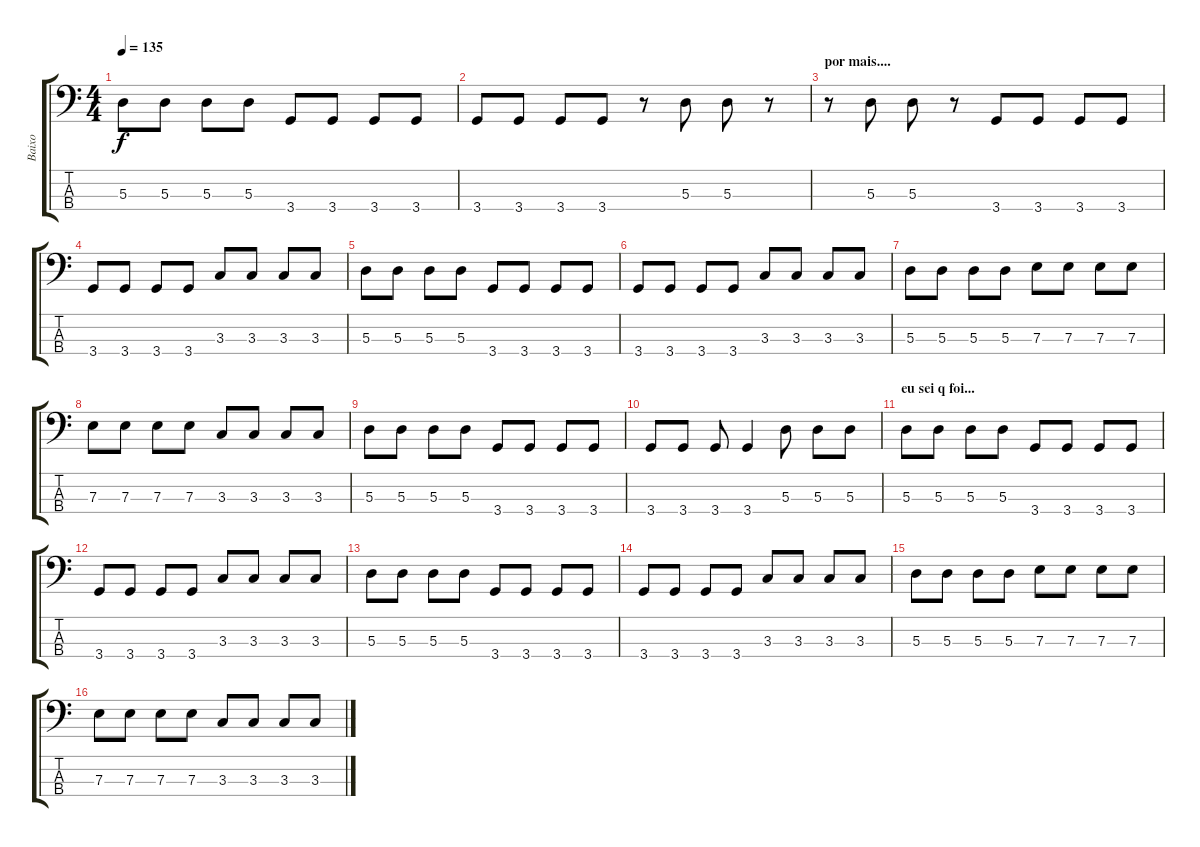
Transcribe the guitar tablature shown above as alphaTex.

\track ("Baixo" "Baixo") {instrument electricbasspick}
\staff {score tabs}
\tuning (G2 D2 A1 E1) {hide}
\ts (4 4)
\tempo 135
\clef f4
\ks c
5.3.8{dy f} 5.3.8 5.3.8 5.3.8 3.4.8 3.4.8 3.4.8 3.4.8 |
3.4.8 3.4.8 3.4.8 3.4.8 r.8 5.3.8 5.3.8 r.8 |
\section ("" "por mais....")
r.8 5.3.8 5.3.8 r.8 3.4.8 3.4.8 3.4.8 3.4.8 |
3.4.8 3.4.8 3.4.8 3.4.8 3.3.8 3.3.8 3.3.8 3.3.8 |
5.3.8 5.3.8 5.3.8 5.3.8 3.4.8 3.4.8 3.4.8 3.4.8 |
3.4.8 3.4.8 3.4.8 3.4.8 3.3.8 3.3.8 3.3.8 3.3.8 |
5.3.8 5.3.8 5.3.8 5.3.8 7.3.8 7.3.8 7.3.8 7.3.8 |
7.3.8 7.3.8 7.3.8 7.3.8 3.3.8 3.3.8 3.3.8 3.3.8 |
5.3.8 5.3.8 5.3.8 5.3.8 3.4.8 3.4.8 3.4.8 3.4.8 |
3.4.8 3.4.8 3.4.8 3.4.4 5.3.8 5.3.8 5.3.8 |
\section ("" "eu sei q foi...")
5.3.8 5.3.8 5.3.8 5.3.8 3.4.8 3.4.8 3.4.8 3.4.8 |
3.4.8 3.4.8 3.4.8 3.4.8 3.3.8 3.3.8 3.3.8 3.3.8 |
5.3.8 5.3.8 5.3.8 5.3.8 3.4.8 3.4.8 3.4.8 3.4.8 |
3.4.8 3.4.8 3.4.8 3.4.8 3.3.8 3.3.8 3.3.8 3.3.8 |
5.3.8 5.3.8 5.3.8 5.3.8 7.3.8 7.3.8 7.3.8 7.3.8 |
7.3.8 7.3.8 7.3.8 7.3.8 3.3.8 3.3.8 3.3.8 3.3.8
